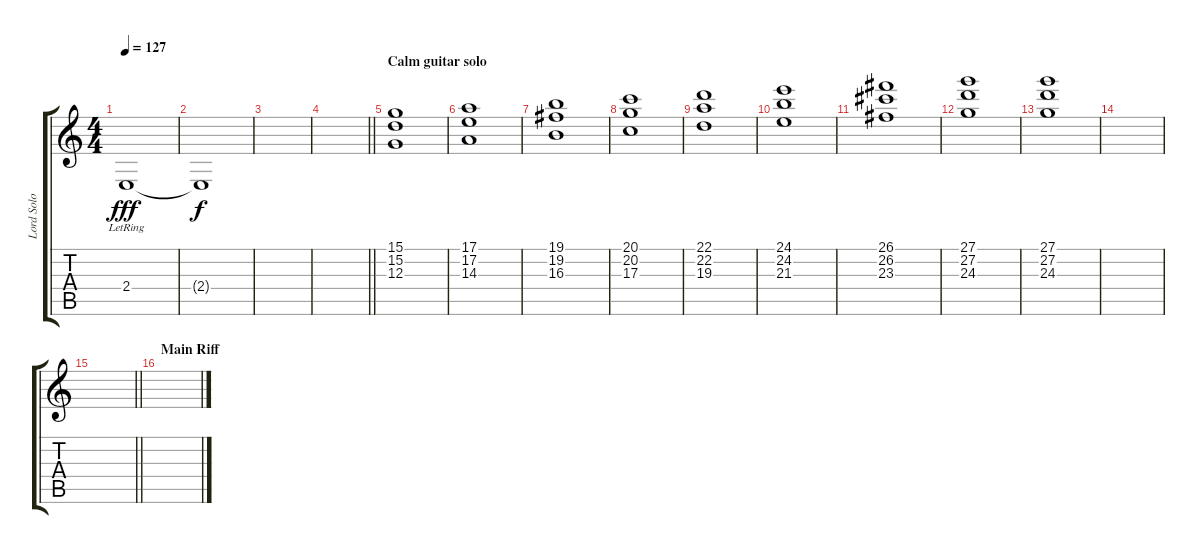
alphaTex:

\track ("Lord Solo" "Lord Solo") {instrument acousticgrandpiano}
\staff {score tabs}
\tuning (E4 B3 G3 D3 A2 E2) {hide}
\ts (4 4)
\tempo 127
\clef g2
\ks c
2.4{lr}.1{dy fff} |
2.4{t}.1{dy f} |
|
\barLineRight lightlight
|
\section ("" "Calm guitar solo")
(15.1 15.2 12.3).1 |
(17.1 17.2 14.3).1 |
(19.1 19.2 16.3).1 |
(20.1 20.2 17.3).1 |
(22.1 22.2 19.3).1 |
(24.1 24.2 21.3).1 |
(26.1 26.2 23.3).1 |
(27.1 27.2 24.3).1 |
(27.1 27.2 24.3).1 |
|
\barLineRight lightlight
|
\section ("" "Main Riff")
